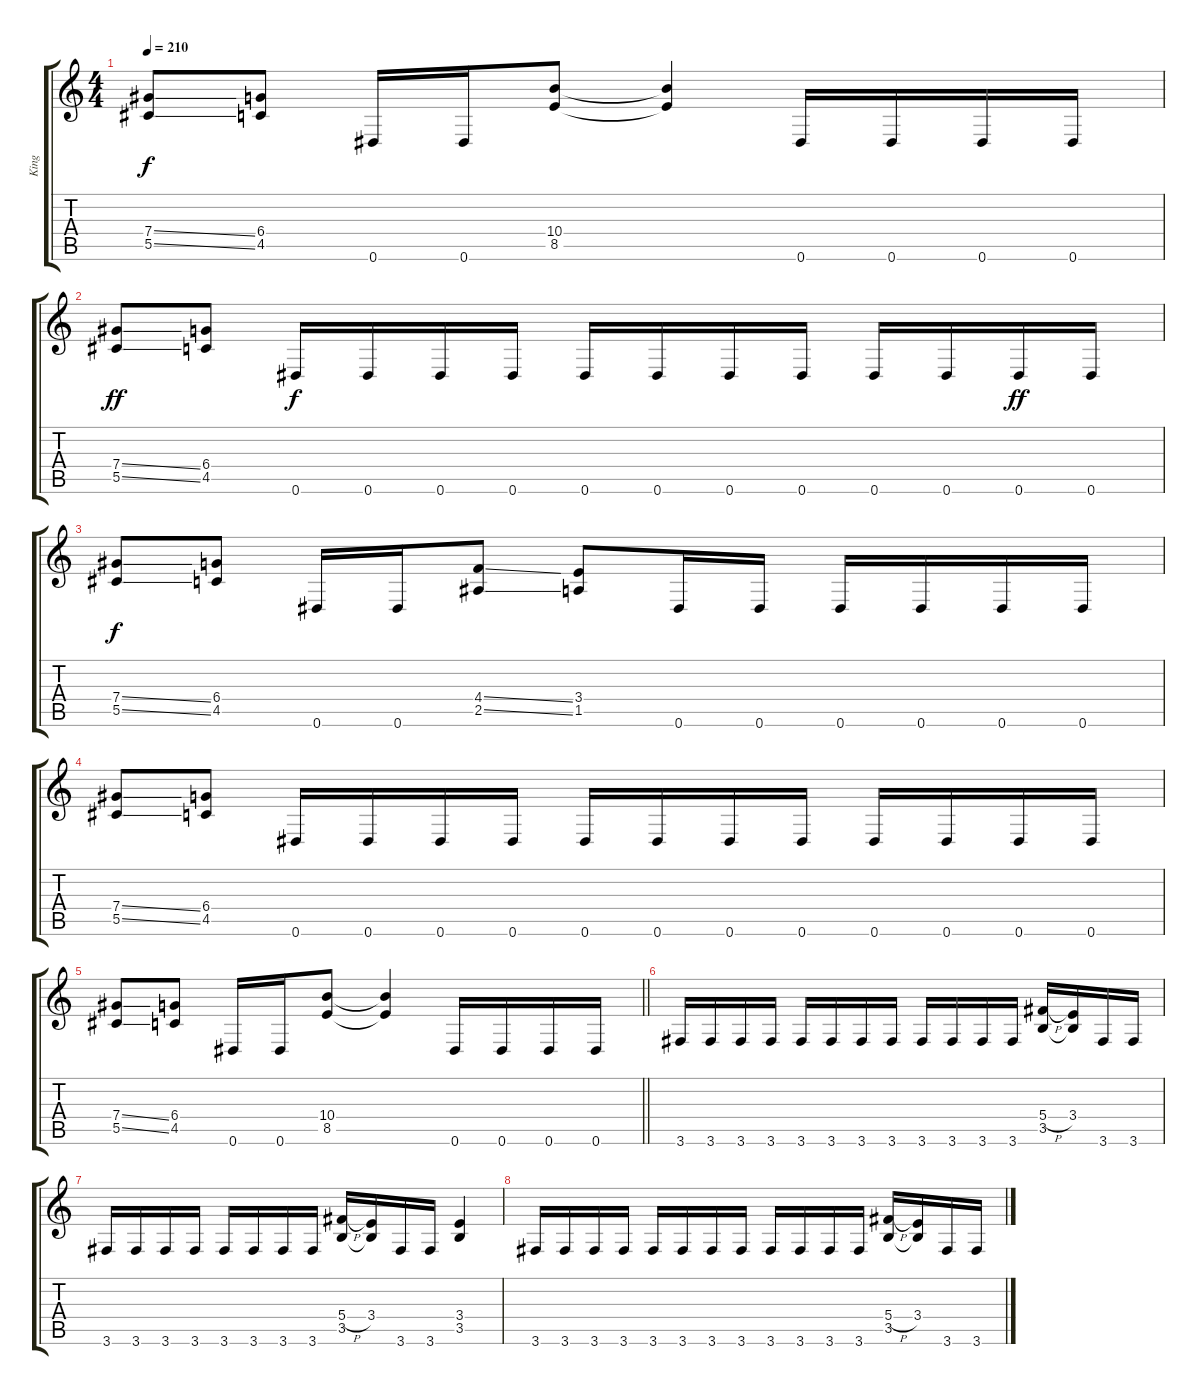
\track ("King" "King") {instrument distortionguitar}
\staff {score tabs}
\tuning (Eb4 Bb3 Gb3 Db3 Ab2 Eb2) {hide}
\ts (4 4)
\tempo 210
\clef g2
\ks c
(7.4{ss} 5.5{ss}).8{dy f} (6.4 4.5).8 0.6.16 0.6.16 (10.4 8.5).8 (10.4{t} 8.5{t}).4 0.6.16 0.6.16 0.6.16 0.6.16 |
(7.4{ss} 5.5{ss}).8{dy ff} (6.4 4.5).8 0.6.16{dy f} 0.6.16 0.6.16 0.6.16 0.6.16 0.6.16 0.6.16 0.6.16 0.6.16 0.6.16 0.6.16{dy ff} 0.6.16 |
(7.4{ss} 5.5{ss}).8{dy f} (6.4 4.5).8 0.6.16 0.6.16 (4.4{ss} 2.5{ss}).8 (3.4 1.5).8 0.6.16 0.6.16 0.6.16 0.6.16 0.6.16 0.6.16 |
(7.4{ss} 5.5{ss}).8 (6.4 4.5).8 0.6.16 0.6.16 0.6.16 0.6.16 0.6.16 0.6.16 0.6.16 0.6.16 0.6.16 0.6.16 0.6.16 0.6.16 |
\barLineRight lightlight
(7.4{ss} 5.5{ss}).8 (6.4 4.5).8 0.6.16 0.6.16 (10.4 8.5).8 (10.4{t} 8.5{t}).4 0.6.16 0.6.16 0.6.16 0.6.16 |
3.6.16 3.6.16 3.6.16 3.6.16 3.6.16 3.6.16 3.6.16 3.6.16 3.6.16 3.6.16 3.6.16 3.6.16 (5.4{h} 3.5).16 (3.4 3.5{t}).16 3.6.16 3.6.16 |
3.6.16 3.6.16 3.6.16 3.6.16 3.6.16 3.6.16 3.6.16 3.6.16 (5.4{h} 3.5).16 (3.4 3.5{t}).16 3.6.16 3.6.16 (3.4 3.5).4 |
3.6.16 3.6.16 3.6.16 3.6.16 3.6.16 3.6.16 3.6.16 3.6.16 3.6.16 3.6.16 3.6.16 3.6.16 (5.4{h} 3.5).16 (3.4 3.5{t}).16 3.6.16 3.6.16
